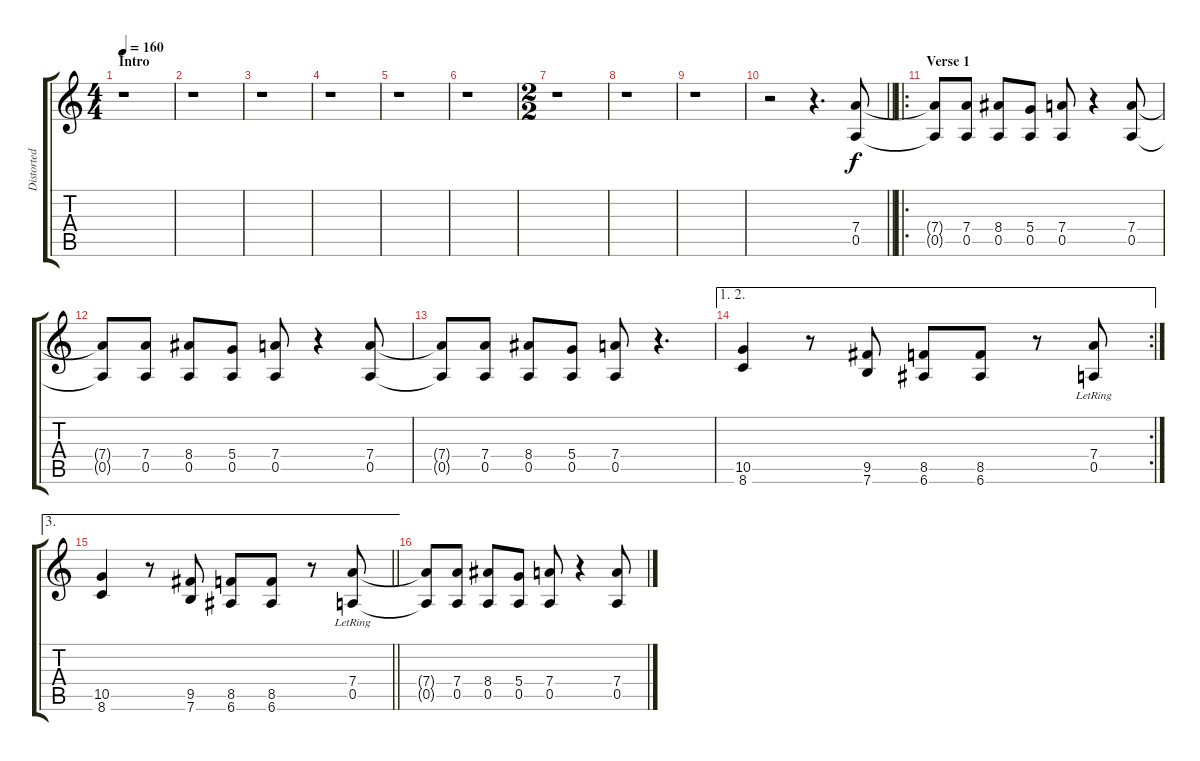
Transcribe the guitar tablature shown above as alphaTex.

\track ("Distorted Guitar" "Distorted ") {instrument distortionguitar}
\staff {score tabs}
\tuning (E4 B3 G3 D3 A2 E2) {hide}
\ts (4 4)
\section ("" "Intro")
\tempo 160
\clef g2
\ks c
r.1{dy f instrument distortionguitar} |
r.1 |
r.1 |
r.1 |
r.1 |
r.1 |
\ts (2 2)
r.1 |
r.1 |
r.1 |
\barLineRight lightlight
r.2 r.4{d} (7.4 0.5).8 |
\ro
\section ("" "Verse 1")
(7.4{t} 0.5{t}).8 (7.4 0.5).8 (8.4 0.5).8 (5.4 0.5).8 (7.4 0.5).8 r.4 (7.4 0.5).8 |
(7.4{t} 0.5{t}).8 (7.4 0.5).8 (8.4 0.5).8 (5.4 0.5).8 (7.4 0.5).8 r.4 (7.4 0.5).8 |
(7.4{t} 0.5{t}).8 (7.4 0.5).8 (8.4 0.5).8 (5.4 0.5).8 (7.4 0.5).8 r.4{d} |
\ae (1 2)
\rc 2
(10.5 8.6).4 r.8 (9.5 7.6).8 (8.5 6.6).8 (8.5 6.6).8 r.8 (7.4 0.5{lr}).8 |
\ae 3
\barLineRight lightlight
(10.5 8.6).4 r.8 (9.5 7.6).8 (8.5 6.6).8 (8.5 6.6).8 r.8 (7.4 0.5{lr}).8 |
(7.4{t} 0.5{t}).8 (7.4 0.5).8 (8.4 0.5).8 (5.4 0.5).8 (7.4 0.5).8 r.4 (7.4 0.5).8
